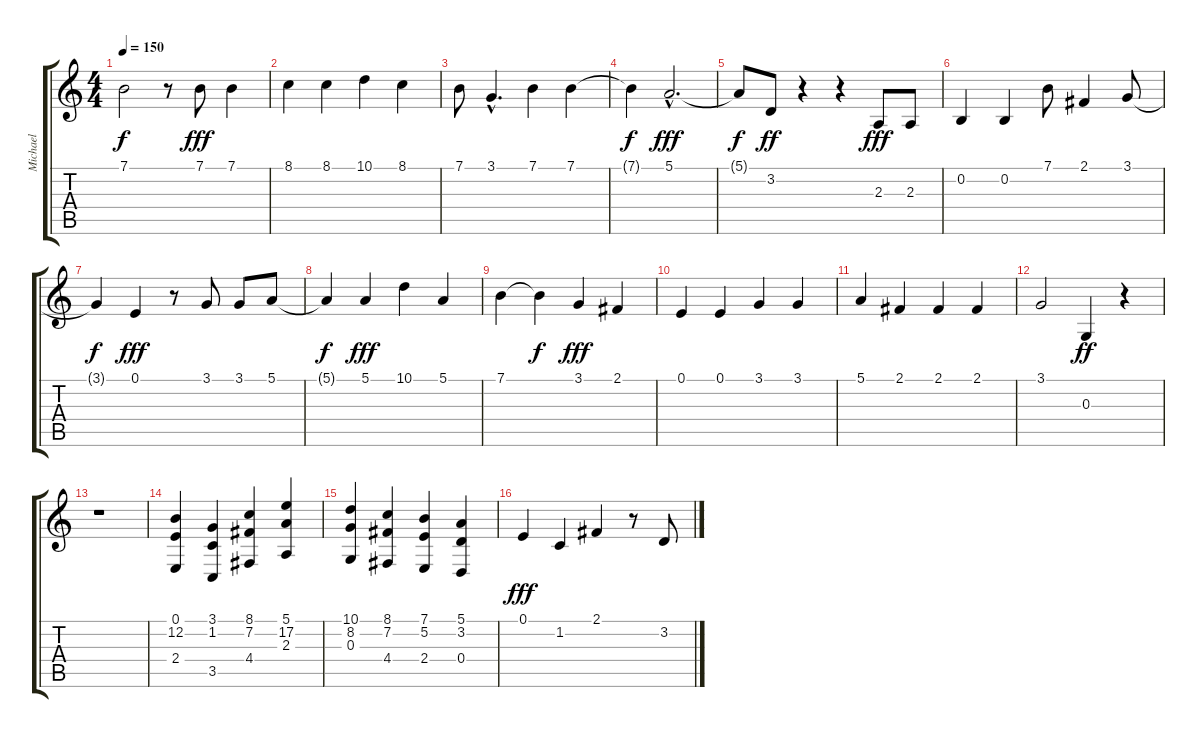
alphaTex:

\track ("Michael" "Michael") {instrument trumpet}
\staff {score tabs}
\tuning (E4 B3 G3 D3 A2 E2) {hide}
\ts (4 4)
\tempo 150
\clef g2
\ks c
7.1{t}.2{dy f} r.8 7.1.8{dy fff} 7.1.4 |
8.1.4 8.1.4 10.1.4 8.1.4 |
7.1.8 3.1{hac}.4{d} 7.1.4 7.1.4 |
7.1{t}.4{dy f} 5.1{hac}.2{d dy fff} |
5.1{t}.8{dy f} 3.2.8{dy ff} r.4 r.4 2.3.8{dy fff} 2.3.8 |
0.2.4 0.2.4 7.1.8 2.1.4 3.1.8 |
3.1{t}.4{dy f} 0.1.4{dy fff} r.8 3.1.8 3.1.8 5.1.8 |
5.1{t}.4{dy f} 5.1.4{dy fff} 10.1.4 5.1.4 |
7.1.4 7.1{t}.4{dy f} 3.1.4{dy fff} 2.1.4 |
0.1.4 0.1.4 3.1.4 3.1.4 |
5.1.4 2.1.4 2.1.4 2.1.4 |
3.1.2 0.3.4{dy ff} r.4 |
r.1 |
(0.1 12.2 2.4).4 (3.1 1.2 3.5).4 (8.1 7.2 4.4).4 (5.1 17.2 2.3).4 |
(10.1 8.2 0.3).4 (8.1 7.2 4.4).4 (7.1 5.2 2.4).4 (5.1 3.2 0.4).4 |
0.1.4{dy fff} 1.2.4 2.1.4 r.8 3.2.8
